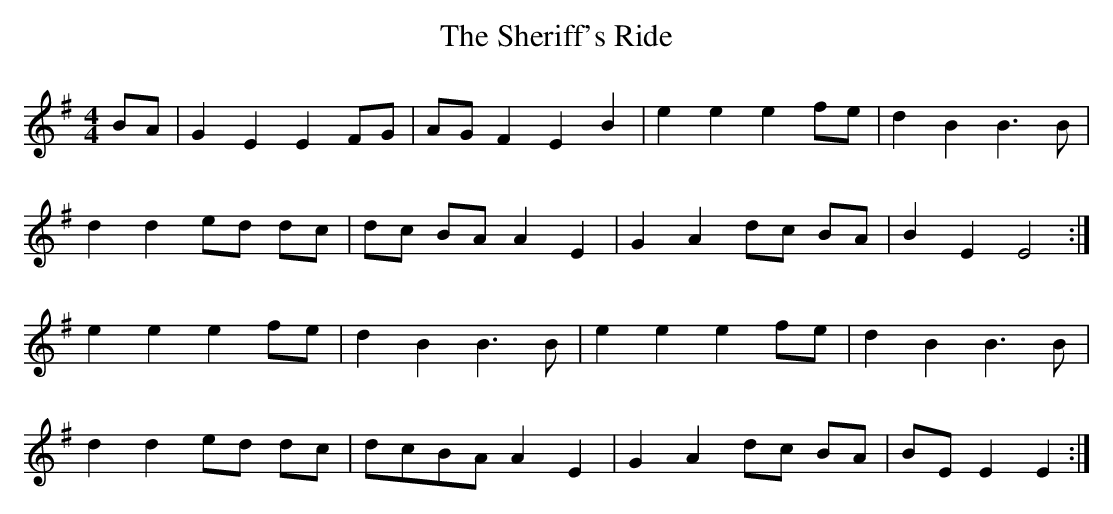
X:1
T:Sheriff's Ride, The
M:4/4
L:1/8
K:Emin
BA|G2 E2 E2 FG|AG F2 E2 B2|e2 e2 e2 fe|d2 B2 B3 B|
d2 d2 ed dc|dc BA A2 E2|G2 A2 dc BA|B2 E2 E4 :|
e2 e2 e2 fe|d2 B2 B3 B|e2 e2 e2 fe|d2 B2 B3 B|
d2 d2 ed dc|dcBA A2 E2|G2 A2 dc BA|BE E2 E2 :|
